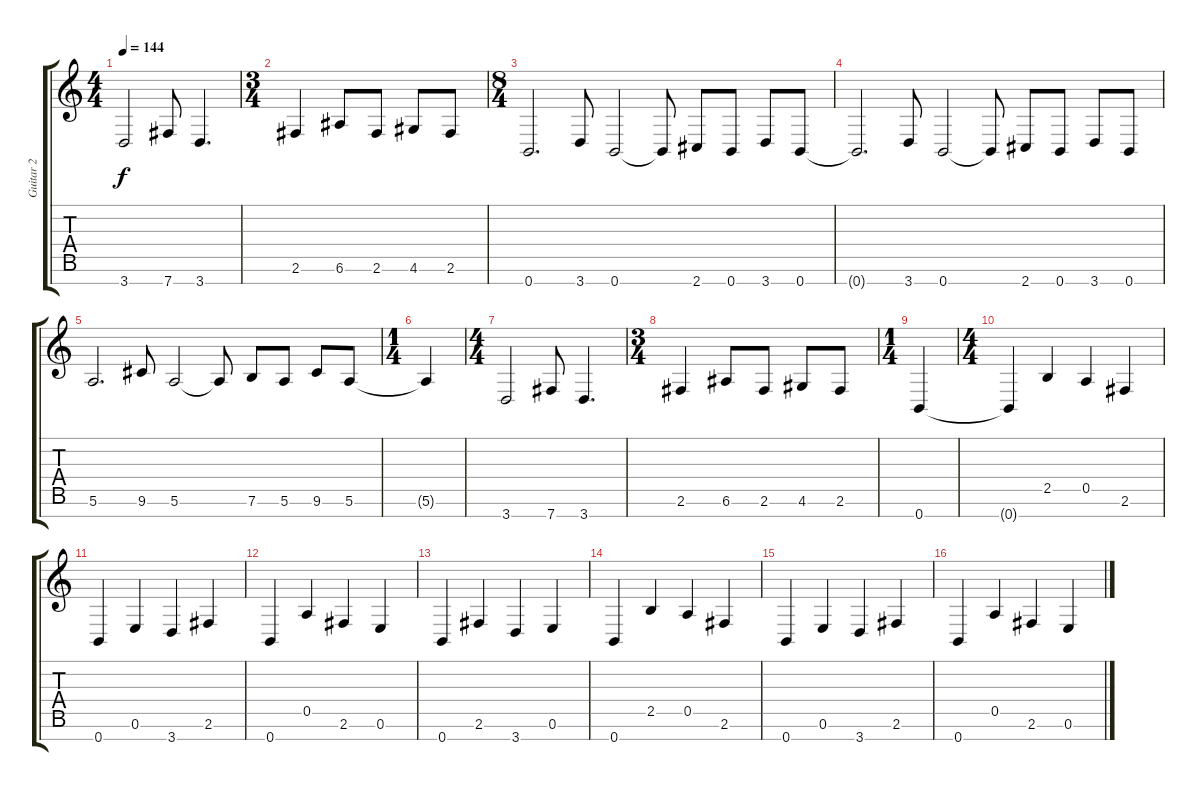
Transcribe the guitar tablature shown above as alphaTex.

\track ("Guitar 2" "Guitar 2") {instrument distortionguitar}
\staff {score tabs}
\tuning (E4 B3 G3 D3 A2 E2 B1) {hide}
\ts (4 4)
\tempo 144
\clef g2
\ks c
3.7.2{dy f} 7.7.8 3.7.4{d} |
\ts (3 4)
2.6.4 6.6.8 2.6.8 4.6.8 2.6.8 |
\ts (8 4)
0.7.2{d} 3.7.8 0.7.2 0.7{t}.8 2.7.8 0.7.8 3.7.8 0.7.8 |
0.7{t}.2{d} 3.7.8 0.7.2 0.7{t}.8 2.7.8 0.7.8 3.7.8 0.7.8 |
5.6.2{d} 9.6.8 5.6.2 5.6{t}.8 7.6.8 5.6.8 9.6.8 5.6.8 |
\ts (1 4)
5.6{t}.4 |
\ts (4 4)
3.7.2 7.7.8 3.7.4{d} |
\ts (3 4)
2.6.4 6.6.8 2.6.8 4.6.8 2.6.8 |
\ts (1 4)
0.7.4 |
\ts (4 4)
0.7{t}.4 2.5.4 0.5.4 2.6.4 |
0.7.4 0.6.4 3.7.4 2.6.4 |
0.7.4 0.5.4 2.6.4 0.6.4 |
0.7.4 2.6.4 3.7.4 0.6.4 |
0.7.4 2.5.4 0.5.4 2.6.4 |
0.7.4 0.6.4 3.7.4 2.6.4 |
0.7.4 0.5.4 2.6.4 0.6.4
